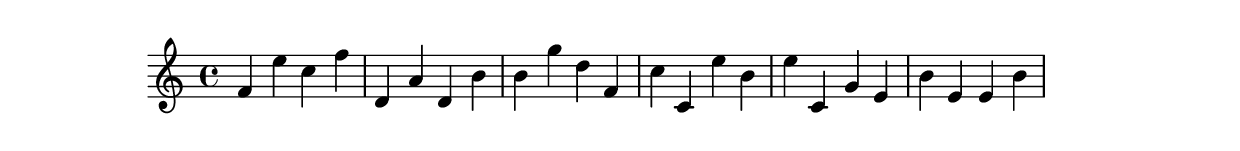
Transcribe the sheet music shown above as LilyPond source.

%% Do not edit this file; it is automatically
%% generated from LSR http://lsr.dsi.unimi.it
%% This file is in the public domain.
\version "2.13.16"

\header {
  lsrtags = "pitches"

%% Translation of GIT committish: 2b0dc29608d6c3f5a03ead4877ae514c647adb74
  texidoces = "
Este fragmento de código basado en Scheme genera
24 notas aleatorias (o tantas como se necesiten), basándose en la
hora actual (o en cualquier número pseudo-aleatorio que se
especifique en su lugar, para obtener las mismas notas aleatorias
cada vez): es decir, para obtener distintos patrones de notas,
sólo tiene que modificar este número.

"
  doctitlees = "Generación de notas aleatorias"

  texidoc = "
This Scheme-based snippet generates 24 random notes (or as many as
required), based on the current time (or any randomish number specified
instead, in order to obtain the same random notes each time): i.e., to
get different random note patterns, just change this number.

"
  doctitle = "Generating random notes"
} % begin verbatim

\score {
  {
    #(let ((random-state (seed->random-state (current-time))))
       (ly:export
        (make-sequential-music
         (map (lambda (x)
                (let ((idx (random 12 random-state)))
                  (make-event-chord
                   (list
                    (make-music 'NoteEvent
                                'duration (ly:make-duration 2 0 1 1)
                                'pitch (ly:make-pitch
                                        (quotient idx 7)
                                        (remainder idx 7)
                                        0))))))
              (make-list 24)))))
  }
}
